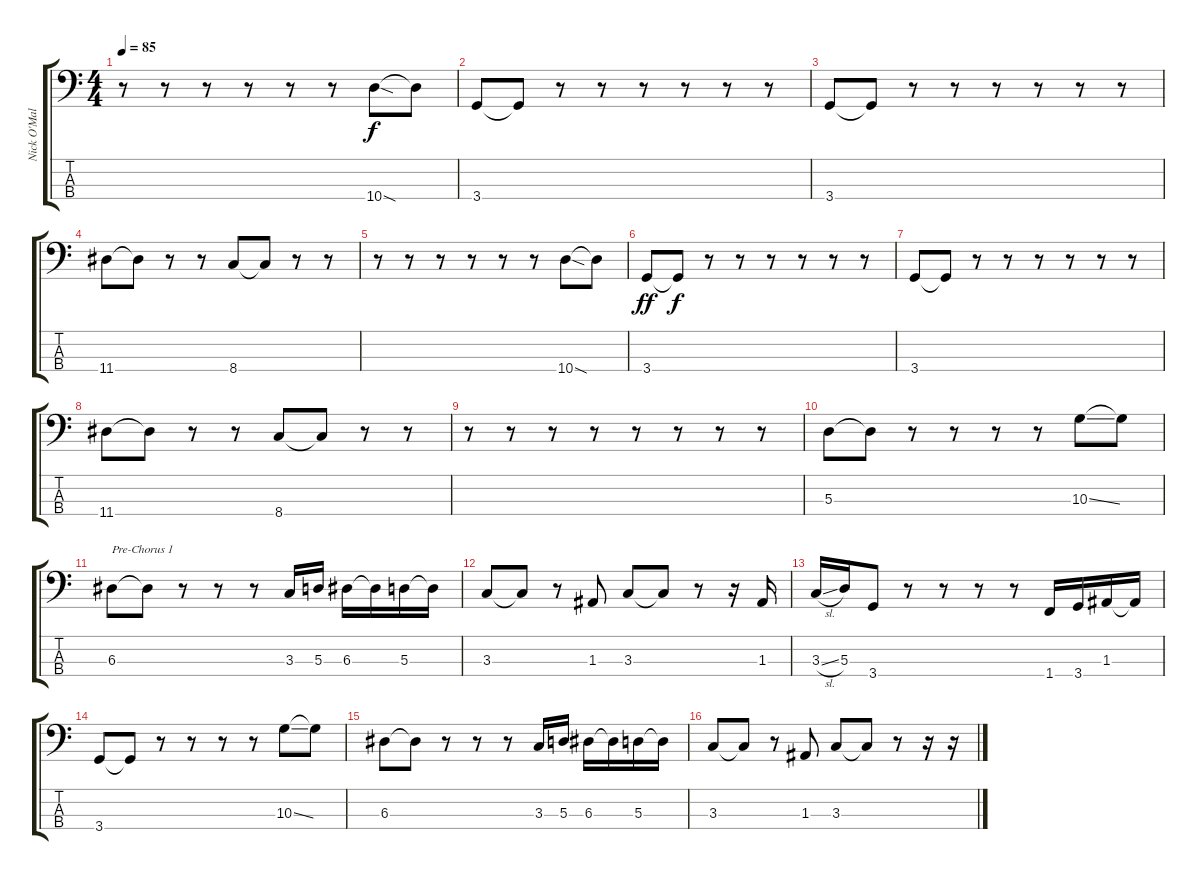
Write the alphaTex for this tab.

\track ("Nick O'Malley" "Nick O'Mal") {instrument synthbass2}
\staff {score tabs}
\tuning (G2 D2 A1 E1) {hide}
\ts (4 4)
\tempo 85
\clef f4
\ks c
r.8{dy f} r.8 r.8 r.8 r.8 r.8 10.4{sod}.8 10.4{t}.8 |
3.4.8 3.4{t}.8 r.8 r.8 r.8 r.8 r.8 r.8 |
3.4.8 3.4{t}.8 r.8 r.8 r.8 r.8 r.8 r.8 |
11.4.8 11.4{t}.8 r.8 r.8 8.4.8 8.4{t}.8 r.8 r.8 |
r.8 r.8 r.8 r.8 r.8 r.8 10.4{sod}.8 10.4{t}.8 |
3.4.8{dy ff} 3.4{t}.8{dy f} r.8 r.8 r.8 r.8 r.8 r.8 |
3.4.8 3.4{t}.8 r.8 r.8 r.8 r.8 r.8 r.8 |
11.4.8 11.4{t}.8 r.8 r.8 8.4.8 8.4{t}.8 r.8 r.8 |
r.8 r.8 r.8 r.8 r.8 r.8 r.8 r.8 |
5.3.8 5.3{t}.8 r.8 r.8 r.8 r.8 10.3{ss}.8 10.3{t}.8 |
6.3.8{txt "Pre-Chorus 1"} 6.3{t}.8 r.8 r.8 r.8 3.3.16 5.3.16 6.3.16 6.3{t}.16 5.3.16 5.3{t}.16 |
3.3.8 3.3{t}.8 r.8 1.3.8 3.3.8 3.3{t}.8 r.8 r.16 1.3.16 |
3.3{sl}.16 5.3.16 3.4.8 r.8 r.8 r.8 r.8 1.4.16 3.4.16 1.3.16 1.3{t}.16 |
3.4.8 3.4{t}.8 r.8 r.8 r.8 r.8 10.3{ss}.8 10.3{t}.8 |
6.3.8 6.3{t}.8 r.8 r.8 r.8 3.3.16 5.3.16 6.3.16 6.3{t}.16 5.3.16 5.3{t}.16 |
3.3.8 3.3{t}.8 r.8 1.3.8 3.3.8 3.3{t}.8 r.8 r.16 r.16
